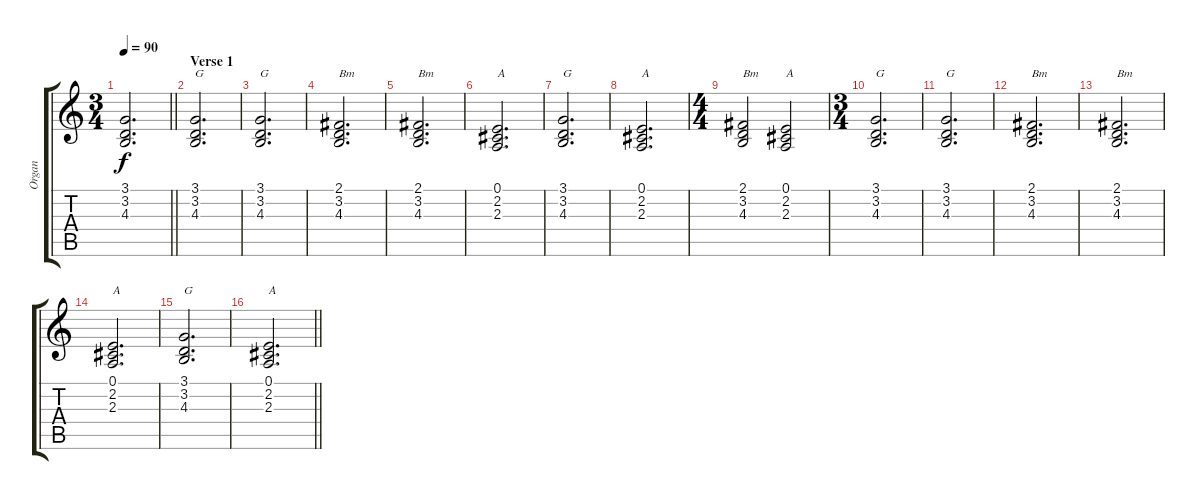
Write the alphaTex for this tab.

\track ("Organ" "Organ") {instrument percussiveorgan}
\staff {score tabs}
\tuning (E4 B3 G3 D3 A2 E2) {hide}
\ts (3 4)
\tempo 90
\clef g2
\barLineRight lightlight
\ks c
(3.1{t} 3.2{t} 4.3{t}).2{d dy f} |
\section ("" "Verse 1")
(3.1 3.2 4.3).2{d txt "G"} |
(3.1 3.2 4.3).2{d txt "G"} |
(2.1 3.2 4.3).2{d txt "Bm"} |
(2.1 3.2 4.3).2{d txt "Bm"} |
(0.1 2.2 2.3).2{d txt "A"} |
(3.1 3.2 4.3).2{d txt "G"} |
(0.1 2.2 2.3).2{d txt "A"} |
\ts (4 4)
(2.1 3.2 4.3).2{txt "Bm"} (0.1 2.2 2.3).2{txt "A"} |
\ts (3 4)
(3.1 3.2 4.3).2{d txt "G"} |
(3.1 3.2 4.3).2{d txt "G"} |
(2.1 3.2 4.3).2{d txt "Bm"} |
(2.1 3.2 4.3).2{d txt "Bm"} |
(0.1 2.2 2.3).2{d txt "A"} |
(3.1 3.2 4.3).2{d txt "G"} |
\barLineRight lightlight
(0.1 2.2 2.3).2{d txt "A"}
